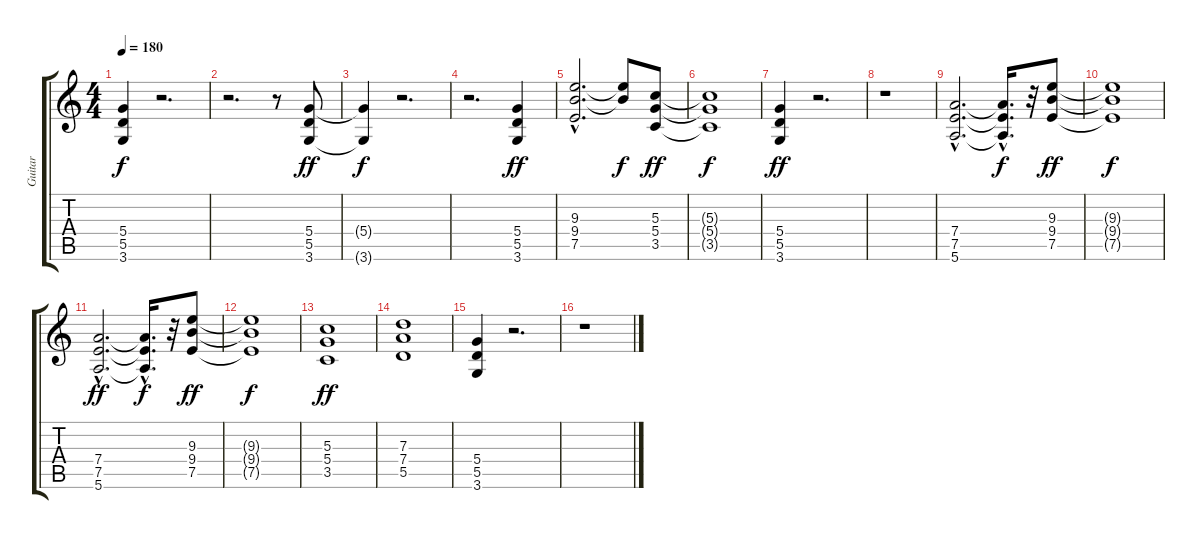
\track ("Guitar" "Guitar") {instrument overdrivenguitar}
\staff {score tabs}
\tuning (E4 B3 G3 D3 A2 E2) {hide}
\ts (4 4)
\tempo 180
\clef g2
\ks c
(5.4{t} 5.5{t} 3.6{t}).4{dy f} r.2{d} |
r.2{d} r.8 (5.4 5.5 3.6).8{dy ff} |
(5.4{t} 3.6{t}).4{dy f} r.2{d} |
r.2{d} (5.4 5.5 3.6).4{dy ff} |
(9.3{hac} 9.4{hac} 7.5{hac}).2{d} (9.3{t} 9.4{t}).8{dy f} (5.3 5.4 3.5).8{dy ff} |
(5.3{t} 5.4{t} 3.5{t}).1{dy f} |
(5.4 5.5 3.6).4{dy ff} r.2{d} |
r.1 |
(7.4{hac} 7.5{hac} 5.6{hac}).2{d} (7.4{hac t} 7.5{hac t} 5.6{hac t}).16{d dy f} r.32 (9.3 9.4 7.5).8{dy ff} |
(9.3{t} 9.4{t} 7.5{t}).1{dy f} |
(7.4{hac} 7.5{hac} 5.6{hac}).2{d dy ff} (7.4{hac t} 7.5{hac t} 5.6{hac t}).16{d dy f} r.32 (9.3 9.4 7.5).8{dy ff} |
(9.3{t} 9.4{t} 7.5{t}).1{dy f} |
(5.3 5.4 3.5).1{dy ff} |
(7.3 7.4 5.5).1 |
(5.4 5.5 3.6).4 r.2{d} |
r.1
